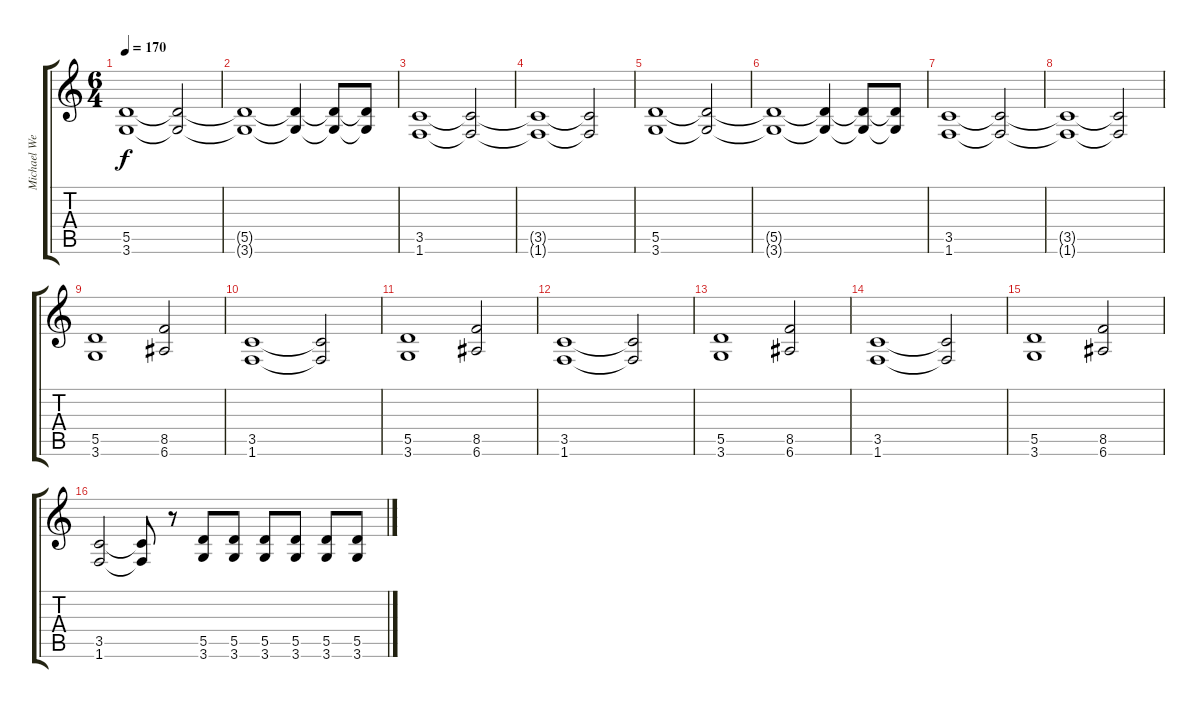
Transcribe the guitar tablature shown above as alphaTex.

\track ("Michael Weikath" "Michael We") {instrument overdrivenguitar}
\staff {score tabs}
\tuning (E4 B3 G3 D3 A2 E2) {hide}
\ts (6 4)
\tempo 170
\clef g2
\ks c
(5.5 3.6).1{dy f} (5.5{t} 3.6{t}).2 |
(5.5{t} 3.6{t}).1 (5.5{t} 3.6{t}).4 (5.5{t} 3.6{t}).8 (5.5{t} 3.6{t}).8 |
(3.5 1.6).1 (3.5{t} 1.6{t}).2 |
(3.5{t} 1.6{t}).1 (3.5{t} 1.6{t}).2 |
(5.5 3.6).1 (5.5{t} 3.6{t}).2 |
(5.5{t} 3.6{t}).1 (5.5{t} 3.6{t}).4 (5.5{t} 3.6{t}).8 (5.5{t} 3.6{t}).8 |
(3.5 1.6).1 (3.5{t} 1.6{t}).2 |
(3.5{t} 1.6{t}).1 (3.5{t} 1.6{t}).2 |
(5.5 3.6).1 (8.5 6.6).2 |
(3.5 1.6).1 (3.5{t} 1.6{t}).2 |
(5.5 3.6).1 (8.5 6.6).2 |
(3.5 1.6).1 (3.5{t} 1.6{t}).2 |
(5.5 3.6).1 (8.5 6.6).2 |
(3.5 1.6).1 (3.5{t} 1.6{t}).2 |
(5.5 3.6).1 (8.5 6.6).2 |
(3.5 1.6).2 (3.5{t} 1.6{t}).8 r.8 (5.5 3.6).8 (5.5 3.6).8 (5.5 3.6).8 (5.5 3.6).8 (5.5 3.6).8 (5.5 3.6).8
